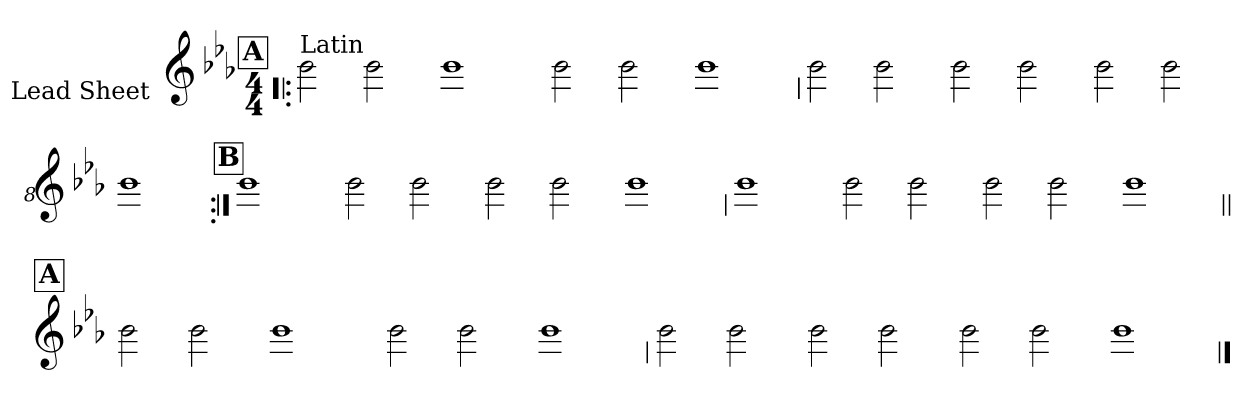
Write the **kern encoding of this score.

**kern
*part1
*staff1
*I"Lead Sheet
*stria0
*clefG2
*k[b-e-a-]
*E-:
*M4/4
!!LO:REH:place=s1:a:t=A
=1!|:
!LO:TX:a:t=Latin
2b-
2b-
=2-
1b-
=3-
2b-
2b-
=4-
1b-
!!LO:LB:g=z
=5
2b-
2b-
=6-
2b-
2b-
=7-
2b-
2b-
=8-
1b-
!!LO:LB:g=z
!!LO:REH:place=s1:a:t=B
=9:|!
1b-
=10-
2b-
2b-
=11-
2b-
2b-
=12-
1b-
!!LO:LB:g=z
=13
1b-
=14-
2b-
2b-
=15-
2b-
2b-
=16-
1b-
!!LO:LB:g=z
!!LO:REH:place=s1:a:t=A
=17||
2b-
2b-
=18-
1b-
=19-
2b-
2b-
=20-
1b-
!!LO:LB:g=z
=21
2b-
2b-
=22-
2b-
2b-
=23-
2b-
2b-
=24-
1b-
==
*-
